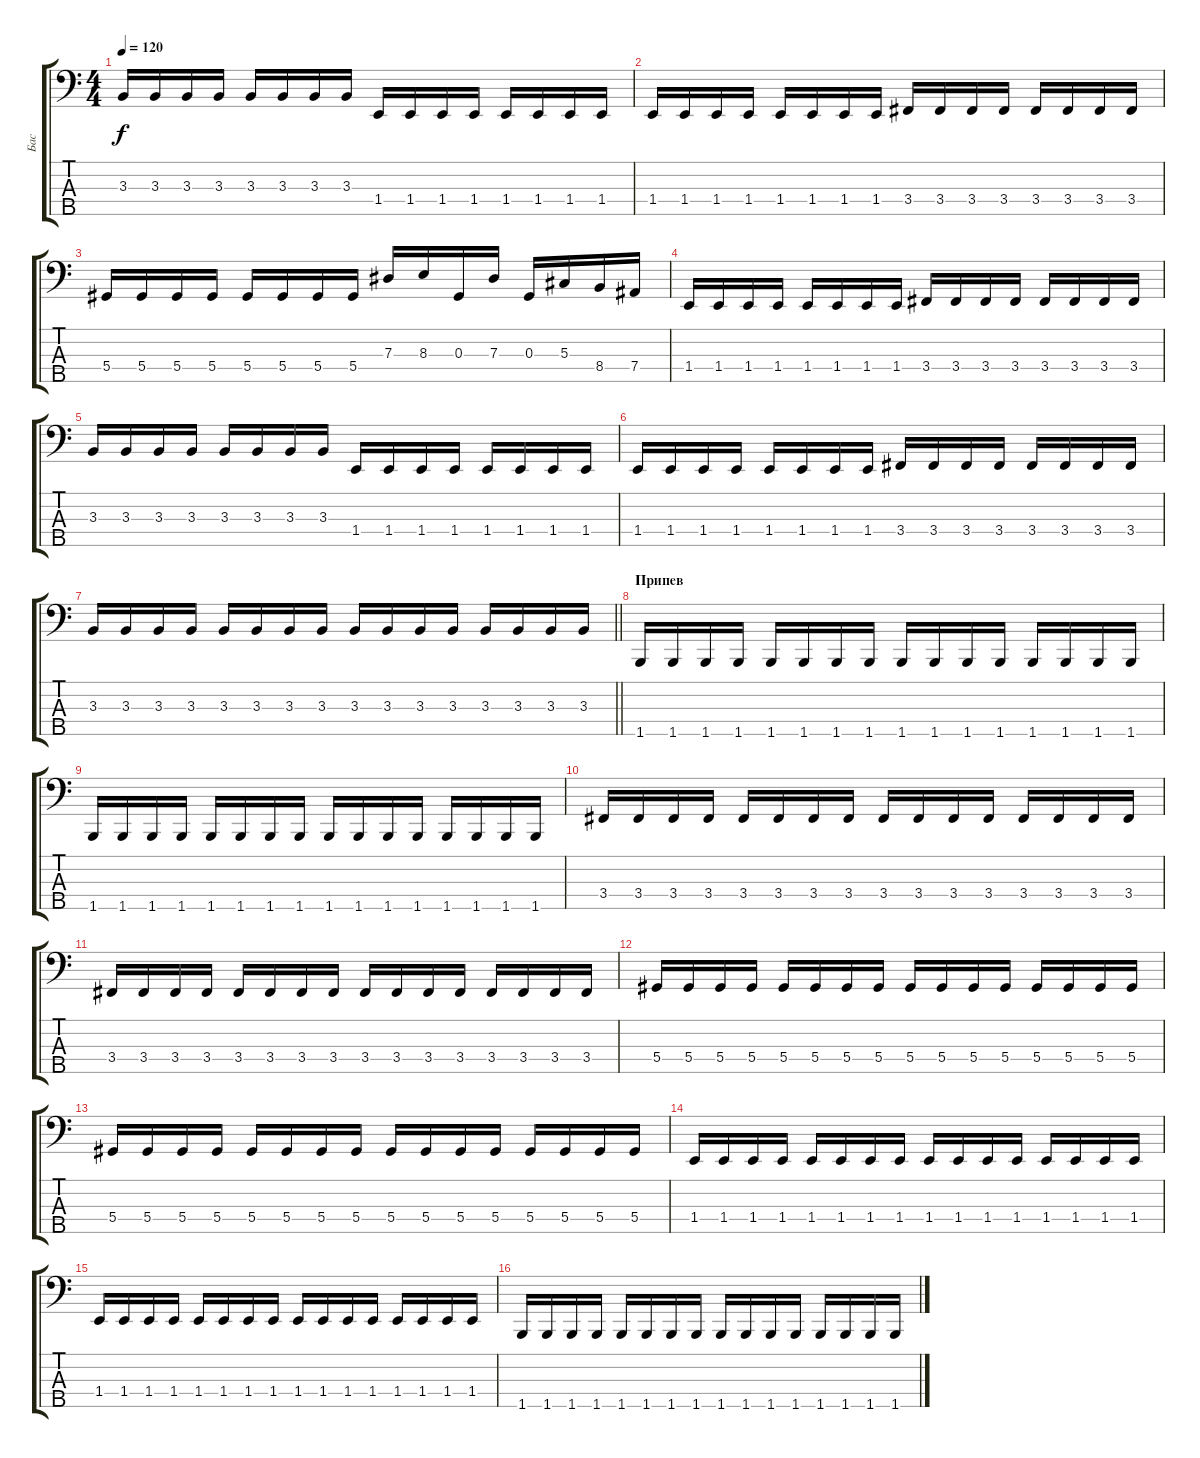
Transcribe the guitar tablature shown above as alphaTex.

\track ("Бас" "Бас") {instrument electricbassfinger}
\staff {score tabs}
\tuning (Gb2 Db2 Ab1 Eb1 Bb0) {hide}
\ts (4 4)
\tempo 120
\clef f4
\ks c
3.3.16{dy f} 3.3.16 3.3.16 3.3.16 3.3.16 3.3.16 3.3.16 3.3.16 1.4.16 1.4.16 1.4.16 1.4.16 1.4.16 1.4.16 1.4.16 1.4.16 |
1.4.16 1.4.16 1.4.16 1.4.16 1.4.16 1.4.16 1.4.16 1.4.16 3.4.16 3.4.16 3.4.16 3.4.16 3.4.16 3.4.16 3.4.16 3.4.16 |
5.4.16 5.4.16 5.4.16 5.4.16 5.4.16 5.4.16 5.4.16 5.4.16 7.3.16 8.3.16 0.3.16 7.3.16 0.3.16 5.3.16 8.4.16 7.4.16 |
1.4.16 1.4.16 1.4.16 1.4.16 1.4.16 1.4.16 1.4.16 1.4.16 3.4.16 3.4.16 3.4.16 3.4.16 3.4.16 3.4.16 3.4.16 3.4.16 |
3.3.16 3.3.16 3.3.16 3.3.16 3.3.16 3.3.16 3.3.16 3.3.16 1.4.16 1.4.16 1.4.16 1.4.16 1.4.16 1.4.16 1.4.16 1.4.16 |
1.4.16 1.4.16 1.4.16 1.4.16 1.4.16 1.4.16 1.4.16 1.4.16 3.4.16 3.4.16 3.4.16 3.4.16 3.4.16 3.4.16 3.4.16 3.4.16 |
\barLineRight lightlight
3.3.16 3.3.16 3.3.16 3.3.16 3.3.16 3.3.16 3.3.16 3.3.16 3.3.16 3.3.16 3.3.16 3.3.16 3.3.16 3.3.16 3.3.16 3.3.16 |
\section ("" "Припев")
1.5.16 1.5.16 1.5.16 1.5.16 1.5.16 1.5.16 1.5.16 1.5.16 1.5.16 1.5.16 1.5.16 1.5.16 1.5.16 1.5.16 1.5.16 1.5.16 |
1.5.16 1.5.16 1.5.16 1.5.16 1.5.16 1.5.16 1.5.16 1.5.16 1.5.16 1.5.16 1.5.16 1.5.16 1.5.16 1.5.16 1.5.16 1.5.16 |
3.4.16 3.4.16 3.4.16 3.4.16 3.4.16 3.4.16 3.4.16 3.4.16 3.4.16 3.4.16 3.4.16 3.4.16 3.4.16 3.4.16 3.4.16 3.4.16 |
3.4.16 3.4.16 3.4.16 3.4.16 3.4.16 3.4.16 3.4.16 3.4.16 3.4.16 3.4.16 3.4.16 3.4.16 3.4.16 3.4.16 3.4.16 3.4.16 |
5.4.16 5.4.16 5.4.16 5.4.16 5.4.16 5.4.16 5.4.16 5.4.16 5.4.16 5.4.16 5.4.16 5.4.16 5.4.16 5.4.16 5.4.16 5.4.16 |
5.4.16 5.4.16 5.4.16 5.4.16 5.4.16 5.4.16 5.4.16 5.4.16 5.4.16 5.4.16 5.4.16 5.4.16 5.4.16 5.4.16 5.4.16 5.4.16 |
1.4.16 1.4.16 1.4.16 1.4.16 1.4.16 1.4.16 1.4.16 1.4.16 1.4.16 1.4.16 1.4.16 1.4.16 1.4.16 1.4.16 1.4.16 1.4.16 |
1.4.16 1.4.16 1.4.16 1.4.16 1.4.16 1.4.16 1.4.16 1.4.16 1.4.16 1.4.16 1.4.16 1.4.16 1.4.16 1.4.16 1.4.16 1.4.16 |
1.5.16 1.5.16 1.5.16 1.5.16 1.5.16 1.5.16 1.5.16 1.5.16 1.5.16 1.5.16 1.5.16 1.5.16 1.5.16 1.5.16 1.5.16 1.5.16
